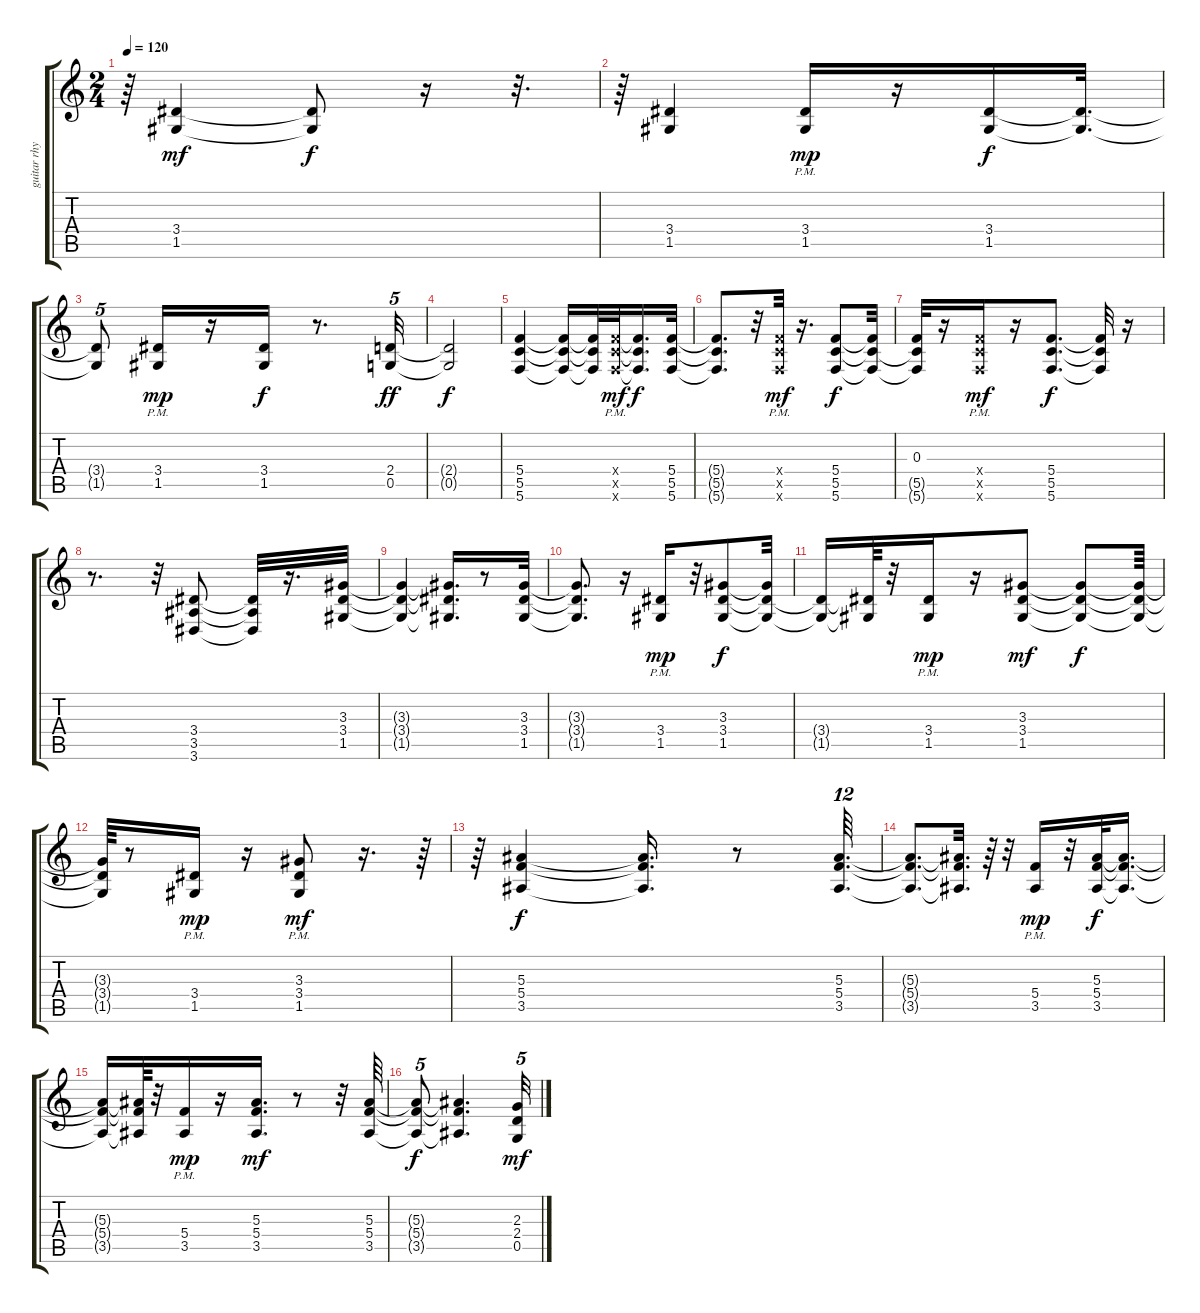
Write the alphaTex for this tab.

\track ("guitar rhythm" "guitar rhy") {instrument distortionguitar}
\staff {score tabs}
\tuning (D4 A3 F3 C3 G2 C2) {hide}
\ts (2 4)
\tempo 120
\clef g2
\ks c
r.64{dy f} (3.4 1.5).4{dy mf} (3.4{t} 1.5{t}).8{dy f} r.16 r.32{d} |
r.64 (3.4 1.5).4 (3.4{pm} 1.5{pm}).16{dy mp} r.16 (3.4 1.5).16{dy f} (3.4{t} 1.5{t}).32{d} |
(3.4{t} 1.5{t}).8{tu (5 4)} (3.4{pm} 1.5{pm}).16{dy mp} r.16 (3.4 1.5).16{dy f} r.8{d} (2.4 0.5).32{tu (5 4) dy ff} |
(2.4{t} 0.5{t}).2{dy f} |
(5.4 5.5 5.6).4 (5.4{t} 5.5{t} 5.6{t}).16 (5.4{t} 5.5{t} 5.6{t}).32 (5.4{pm x} 5.5{pm x} 5.6{pm x}).32{dy mf} (5.4{t} 5.5{t} 5.6{t}).16{d dy f} (5.4 5.5 5.6).32 |
(5.4{t} 5.5{t} 5.6{t}).8{d} r.32 (5.4{pm x} 5.5{pm x} 5.6{pm x}).32{dy mf} r.16{d} (5.4 5.5 5.6).8{dy f} (5.4{t} 5.5{t} 5.6{t}).32 |
(0.3 5.5{t} 5.6{t}).32 r.16 (5.4{pm x} 5.5{pm x} 5.6{pm x}).16{dy mf} r.16 (5.4 5.5 5.6).8{d dy f} (5.4{t} 5.5{t} 5.6{t}).32 r.16 |
r.8{d} r.32 (3.4 3.5 3.6).8 (3.4{t} 3.5{t} 3.6{t}).32 r.16{d} (3.3 3.4 1.5).32 |
(3.3{t} 3.4{t} 1.5{t}).4 (3.3{t} 3.4{t} 1.5{t}).16{d} r.8 (3.3 3.4 1.5).32 |
(3.3{t} 3.4{t} 1.5{t}).8{d} r.16 (3.4{pm} 1.5{pm}).16{dy mp} r.32 (3.3 3.4 1.5).8{dy f} (3.3{t} 3.4{t} 1.5{t}).32 |
(3.4{t} 1.5{t}).16 (3.4{t} 1.5{t}).64 r.32 (3.4{pm} 1.5{pm}).16{dy mp} r.16 (3.3 3.4 1.5).8{dy mf} (3.3{t} 3.4{t} 1.5{t}).8{dy f} (3.3{t} 3.4{t} 1.5{t}).64 |
(3.3{t} 3.4{t} 1.5{t}).64 r.8 (3.4{pm} 1.5{pm}).16{dy mp} r.16 (3.3{pm} 3.4{pm} 1.5{pm}).8{dy mf} r.16{d} r.64 |
r.64 (5.3 5.4 3.5).4{dy f} (5.3{t} 5.4{t} 3.5{t}).16{d} r.8 (5.3 5.4 3.5).64{d tu (12 8)} |
(5.3{t} 5.4{t} 3.5{t}).8{d} (5.3{t} 5.4{t} 3.5{t}).32{d} r.64 r.32 (5.4{pm} 3.5{pm}).16{dy mp} r.32 (5.3 5.4 3.5).32{dy f} (5.3{t} 5.4{t} 3.5{t}).16{d} |
(5.3{t} 5.4{t} 3.5{t}).16 (5.3{t} 5.4{t} 3.5{t}).64 r.32 (5.4{pm} 3.5{pm}).16{dy mp} r.16 (5.3 5.4 3.5).16{d dy mf} r.8 r.32 (5.3 5.4 3.5).64 |
(5.3{t} 5.4{t} 3.5{t}).8{tu (5 4) dy f} (5.3{t} 5.4{t} 3.5{t}).4{d} (2.3 2.4 0.5).32{tu (5 4) dy mf}
